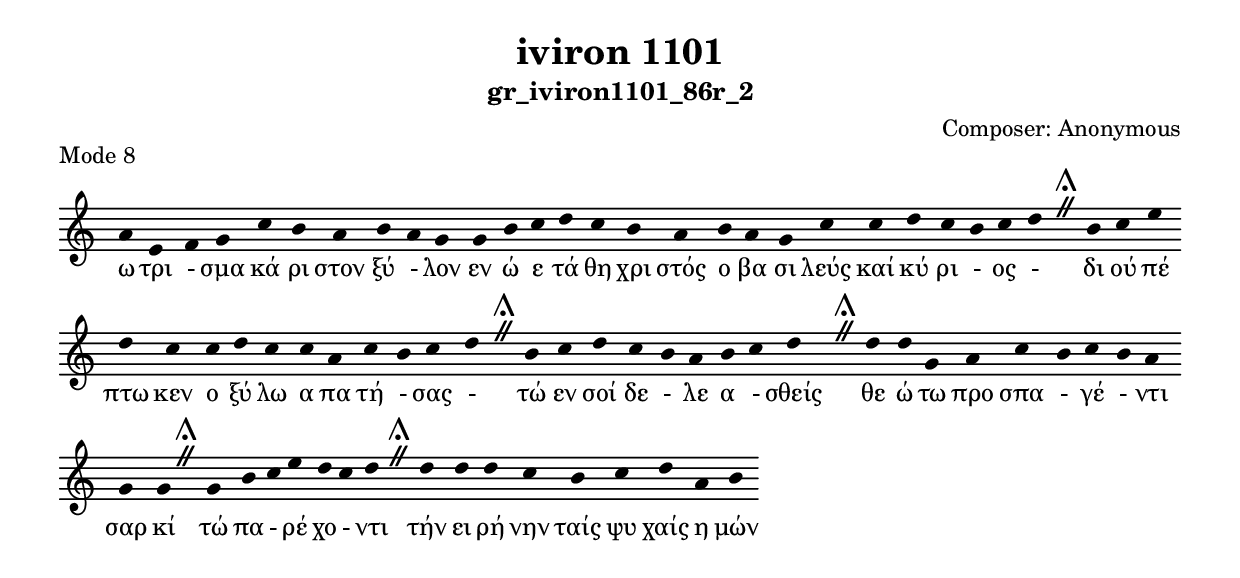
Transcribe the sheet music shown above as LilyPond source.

\include "gregorian.ly"

	\header {
 	  title = "iviron 1101"
	  subtitle = "gr_iviron1101_86r_2"
	  composer = "Composer: Αnonymous"
	  piece = "Mode 8"
	}

	chant = {
	  a'4 e'4 f'4 g'4 c''4 b'4 a'4 b'4 a'4 g'4 g'4 b'4 c''4 d''4 c''4 b'4 a'4 b'4 a'4 g'4 c''4 c''4 d''4 c''4 b'4 c''4 d''4 \divisioMaior
 b'4 c''4 e''4 d''4 c''4 c''4 d''4 c''4 c''4 a'4 c''4 b'4 c''4 d''4 \divisioMaior
 b'4 c''4 d''4 c''4 b'4 a'4 b'4 c''4 d''4 \divisioMaior
 d''4 d''4 g'4 a'4 c''4 b'4 c''4 b'4 a'4 g'4 g'4 \divisioMaior
 g'4 b'4 c''4 e''4 d''4 c''4 d''4 \divisioMaior
 d''4 d''4 d''4 c''4 b'4 c''4 d''4 a'4 b'4\finalis
	}

	verba = \lyricmode {ω τρι - σμα κά ρι στον ξύ - λον εν ώ ε τά θη χρι στός ο βα σι λεύς καί κύ ρι - ος - 
δι ού πέ πτω κεν ο ξύ λω α πα τή - σας - 
τώ εν σοί δε - λε α - σθείς 
θε ώ τω προ σπα - γέ - ντι σαρ κί 
τώ πα - ρέ χο - ντι 
τήν ει ρή νην ταίς ψυ χαίς η μών 
	}


	\score {
	  \new Staff <<
	  \new Voice = "melody" \chant
	  \new Lyrics = "one" \lyricsto melody \verba
	  >>
	  \layout {
	    \context {
	      \Staff
	      \remove "Time_signature_engraver"
	      \remove "Bar_engraver"
	    }
	    \context {
	      \Voice
	      \remove "Stem_engraver"
	    }
	  }
	}